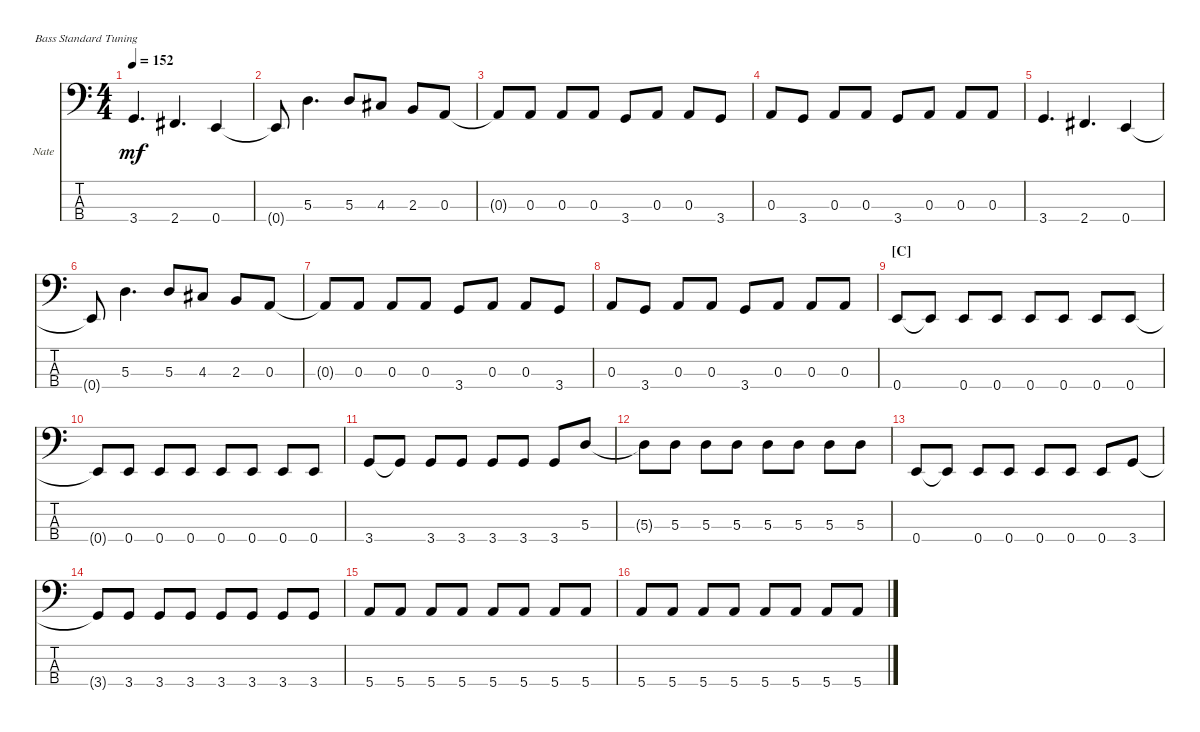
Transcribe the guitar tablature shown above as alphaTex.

\defaultSystemsLayout 4
\bracketExtendMode nobrackets
\firstSystemTrackNameOrientation horizontal
\otherSystemsTrackNameOrientation horizontal
\track ("Bass (Nate Mendel)" "Nate") {instrument electricbassfinger}
\staff {score tabs}
\tuning (G2 D2 A1 E1)
\ts (4 4)
\tempo 152
\clef f4
\scale
0.333333
\ks c
3.4.4{d dy mf} 2.4.4{d} 0.4.4 |
\scale
0.333333 0.4{t}.8 5.3.4{d} 5.3.8 4.3.8 2.3.8 0.3.8 |
\scale
0.333333 0.3{t}.8 0.3.8 0.3.8 0.3.8 3.4.8 0.3.8 0.3.8 3.4.8 |
\scale
0.333333 0.3.8 3.4.8 0.3.8 0.3.8 3.4.8 0.3.8 0.3.8 0.3.8 |
\scale
0.333333 3.4.4{d} 2.4.4{d} 0.4.4 |
\scale
0.333333 0.4{t}.8 5.3.4{d} 5.3.8 4.3.8 2.3.8 0.3.8 |
\scale
0.333333 0.3{t}.8 0.3.8 0.3.8 0.3.8 3.4.8 0.3.8 0.3.8 3.4.8 |
\scale
0.333333 0.3.8 3.4.8 0.3.8 0.3.8 3.4.8 0.3.8 0.3.8 0.3.8 |
\section ("C" "")
\scale
0.333333 0.4.8 0.4{t}.8 0.4.8 0.4.8 0.4.8 0.4.8 0.4.8 0.4.8 |
\scale
0.333333 0.4{t}.8 0.4.8 0.4.8 0.4.8 0.4.8 0.4.8 0.4.8 0.4.8 |
\scale
0.333333 3.4.8 3.4{t}.8 3.4.8 3.4.8 3.4.8 3.4.8 3.4.8 5.3.8 |
\scale
0.333333 5.3{t}.8 5.3.8 5.3.8 5.3.8 5.3.8 5.3.8 5.3.8 5.3.8 |
\scale
0.333333 0.4.8 0.4{t}.8 0.4.8 0.4.8 0.4.8 0.4.8 0.4.8 3.4.8 |
\scale
0.333333 3.4{t}.8 3.4.8 3.4.8 3.4.8 3.4.8 3.4.8 3.4.8 3.4.8 |
\scale
0.333333 5.4.8 5.4.8 5.4.8 5.4.8 5.4.8 5.4.8 5.4.8 5.4.8 |
\scale
0.333333 5.4.8 5.4.8 5.4.8 5.4.8 5.4.8 5.4.8 5.4.8 5.4.8
